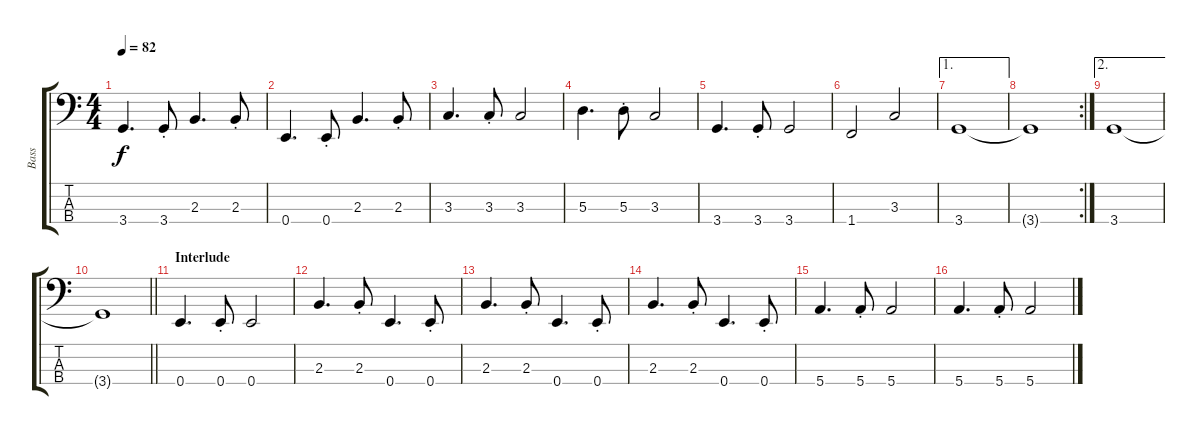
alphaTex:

\track ("Bass" "Bass") {instrument electricbassfinger}
\staff {score tabs}
\tuning (G2 D2 A1 E1) {hide}
\ts (4 4)
\tempo 82
\clef f4
\ks c
3.4.4{d dy f} 3.4{st}.8 2.3.4{d} 2.3{st}.8 |
0.4.4{d} 0.4{st}.8 2.3.4{d} 2.3{st}.8 |
3.3.4{d} 3.3{st}.8 3.3.2 |
5.3.4{d} 5.3{st}.8 3.3.2 |
3.4.4{d} 3.4{st}.8 3.4.2 |
1.4.2 3.3.2 |
\ae 1
3.4.1 |
\rc 2
3.4{t}.1 |
\ae 2
3.4.1 |
\barLineRight lightlight
3.4{t}.1 |
\section ("" "Interlude")
0.4.4{d} 0.4{st}.8 0.4.2 |
2.3.4{d} 2.3{st}.8 0.4.4{d} 0.4{st}.8 |
2.3.4{d} 2.3{st}.8 0.4.4{d} 0.4{st}.8 |
2.3.4{d} 2.3{st}.8 0.4.4{d} 0.4{st}.8 |
5.4.4{d} 5.4{st}.8 5.4.2 |
5.4.4{d} 5.4{st}.8 5.4.2
